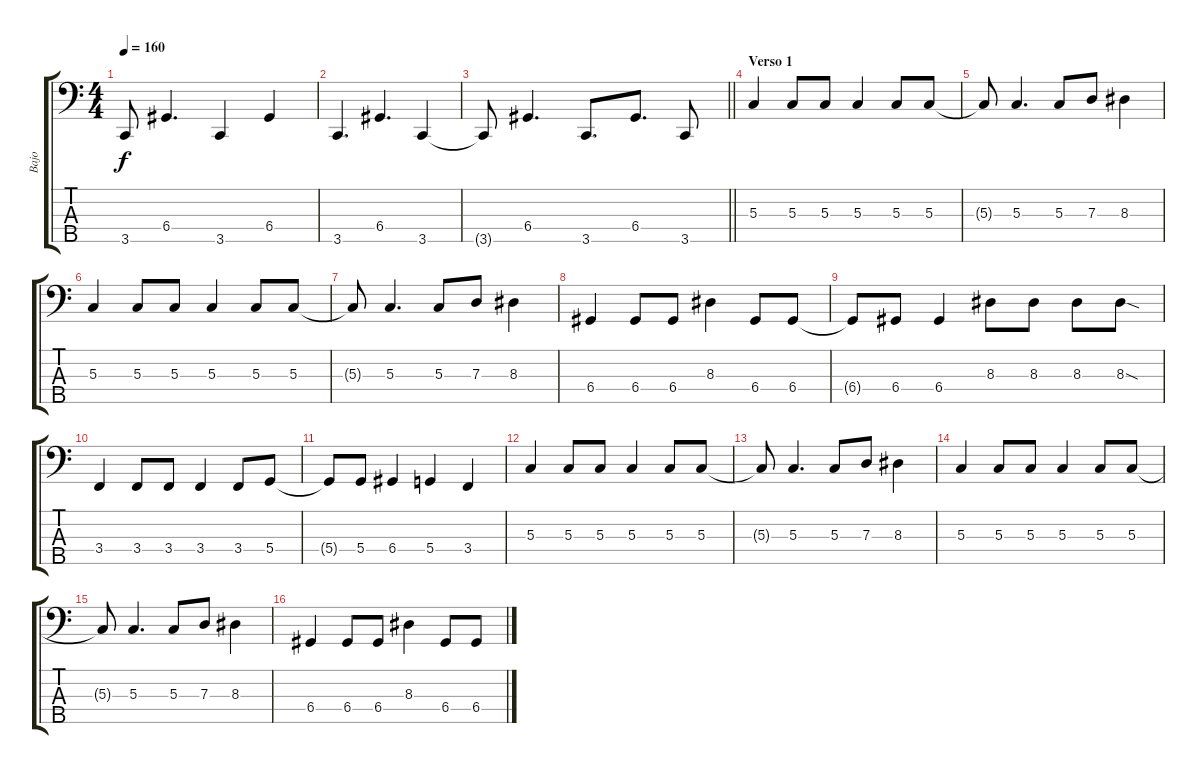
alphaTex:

\track ("Bajo" "Bajo") {instrument electricbassfinger}
\staff {score tabs}
\tuning (F2 C2 G1 D1 A0) {hide}
\ts (4 4)
\tempo 160
\clef f4
\ks c
3.5{t}.8{dy f} 6.4.4{d} 3.5.4 6.4.4 |
3.5.4{d} 6.4.4{d} 3.5.4 |
\barLineRight lightlight
3.5{t}.8 6.4.4{d} 3.5.8{d} 6.4.8{d} 3.5.8 |
\section ("" "Verso 1")
5.3.4 5.3.8 5.3.8 5.3.4 5.3.8 5.3.8 |
5.3{t}.8 5.3.4{d} 5.3.8 7.3.8 8.3.4 |
5.3.4 5.3.8 5.3.8 5.3.4 5.3.8 5.3.8 |
5.3{t}.8 5.3.4{d} 5.3.8 7.3.8 8.3.4 |
6.4.4 6.4.8 6.4.8 8.3.4 6.4.8 6.4.8 |
6.4{t}.8 6.4.8 6.4.4 8.3.8 8.3.8 8.3.8 8.3{sod}.8 |
3.4.4 3.4.8 3.4.8 3.4.4 3.4.8 5.4.8 |
5.4{t}.8 5.4.8 6.4.4 5.4.4 3.4.4 |
5.3.4 5.3.8 5.3.8 5.3.4 5.3.8 5.3.8 |
5.3{t}.8 5.3.4{d} 5.3.8 7.3.8 8.3.4 |
5.3.4 5.3.8 5.3.8 5.3.4 5.3.8 5.3.8 |
5.3{t}.8 5.3.4{d} 5.3.8 7.3.8 8.3.4 |
6.4.4 6.4.8 6.4.8 8.3.4 6.4.8 6.4.8
